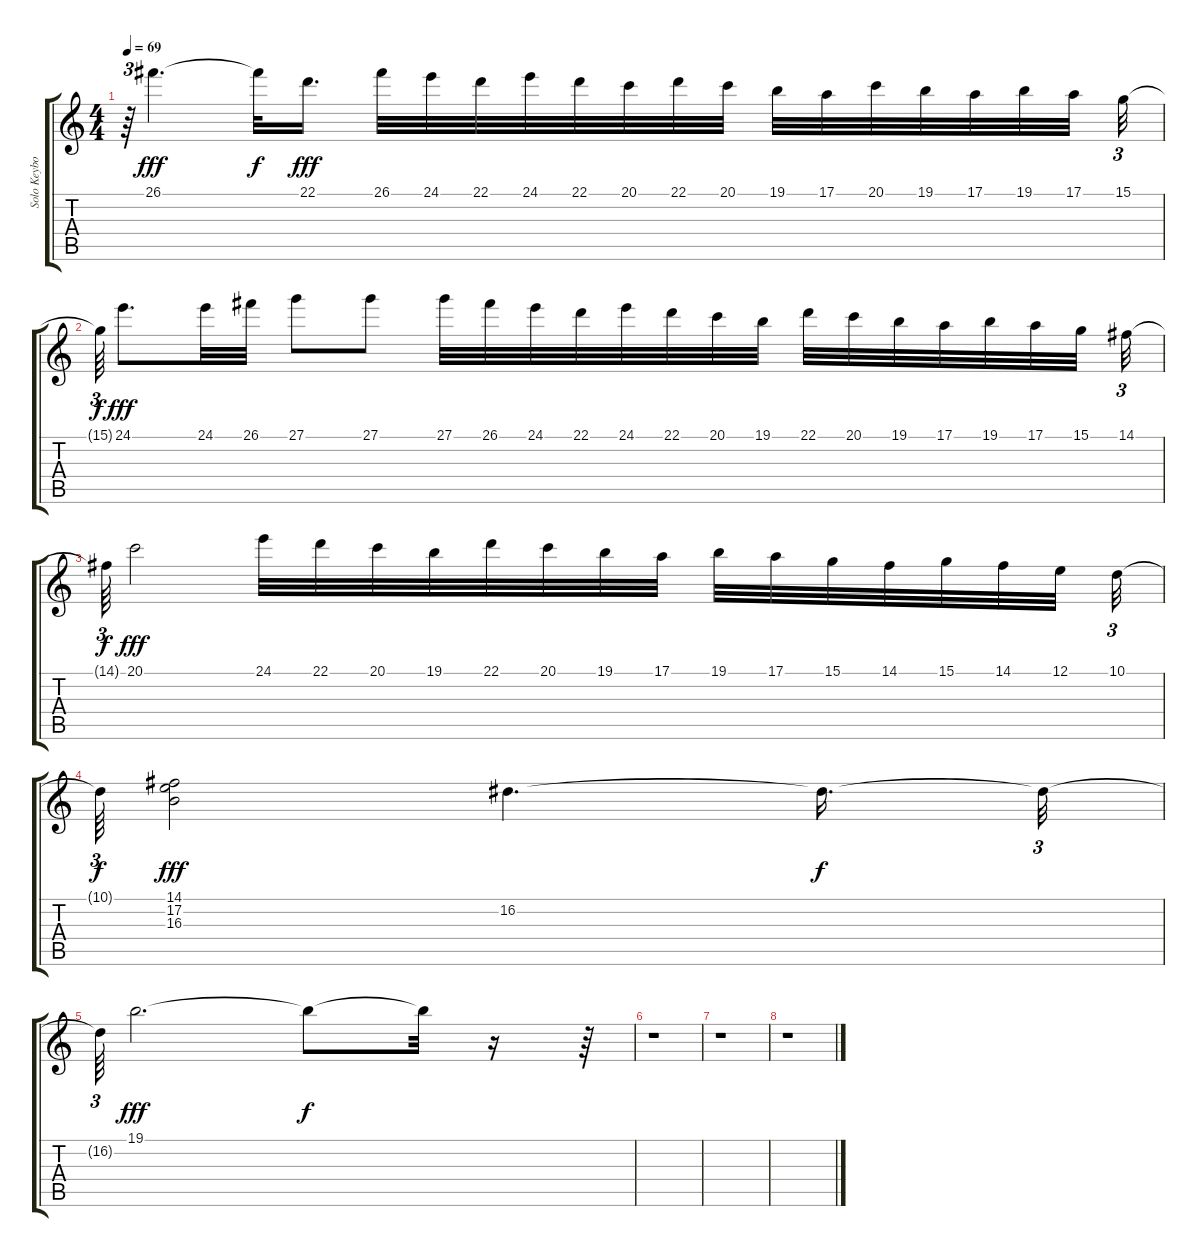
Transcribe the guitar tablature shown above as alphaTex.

\track ("Solo Keyboard" "Solo Keybo") {instrument lead1square}
\staff {score tabs}
\tuning (E4 B3 G3 D3 A2 E2) {hide}
\ts (4 4)
\tempo 69
\clef g2
\ks c
r.64{tu (3 2) dy f} 26.1.4{d dy fff} 26.1{t}.32{dy f} 22.1.16{d dy fff} 26.1.32 24.1.32 22.1.32 24.1.32 22.1.32 20.1.32 22.1.32 20.1.32 19.1.32 17.1.32 20.1.32 19.1.32 17.1.32 19.1.32 17.1.32{beam splitsecondary} 15.1.32{tu (3 2)} |
15.1{t}.64{tu (3 2) dy f} 24.1.8{d dy fff} 24.1.32 26.1.32 27.1.8 27.1.8 27.1.32 26.1.32 24.1.32 22.1.32 24.1.32 22.1.32 20.1.32 19.1.32 22.1.32 20.1.32 19.1.32 17.1.32 19.1.32 17.1.32 15.1.32{beam splitsecondary} 14.1.32{tu (3 2)} |
14.1{t}.64{tu (3 2) dy f} 20.1.2{dy fff} 24.1.32 22.1.32 20.1.32 19.1.32 22.1.32 20.1.32 19.1.32 17.1.32 19.1.32 17.1.32 15.1.32 14.1.32 15.1.32 14.1.32 12.1.32{beam splitsecondary} 10.1.32{tu (3 2)} |
10.1{t}.64{tu (3 2) dy f} (14.1 17.2 16.3).2{dy fff} 16.2.4{d} 16.2{t}.16{d dy f} 16.2{t}.32{tu (3 2)} |
16.2{t}.64{tu (3 2)} 19.1.2{d dy fff} 19.1{t}.8{dy f} 19.1{t}.32 r.16 r.64 |
r.1 |
r.1 |
r.1
